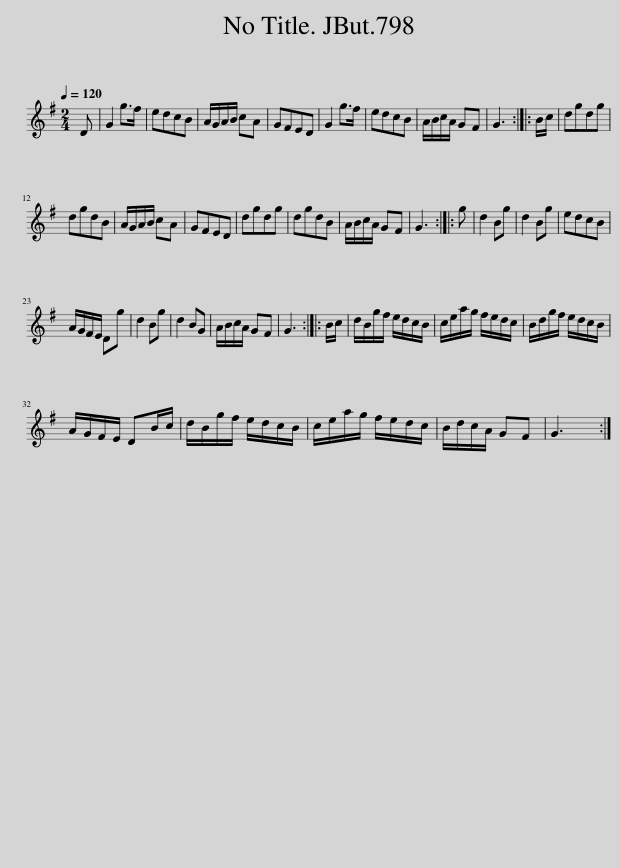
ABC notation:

X:1
L:1/8
Q:1/4=120
M:2/4
I:linebreak $
K:G
V:1 treble
V:1
 D | G2 g>f | edcB | A/G/A/B/ cA | GFED | %5
 G2 g>f | edcB | A/B/c/A/ GF | G3 :: B/c/ | %10
 dgdg |$ dgdB | A/G/A/B/ cA | GFED | dgdg | %15
 dgdB | A/B/c/A/ GF | G3 :: g | d2 Bg | %20
 d2 Bg | edcB |$ A/G/F/E/ Dg | d2 Bg | d2 BG | %25
 A/B/c/A/ GF | G3 :: B/c/ | d/B/g/f/ e/d/c/B/ | c/e/a/g/ f/e/d/c/ | %30
 B/d/g/f/ e/d/c/B/ |$ A/G/F/E/ DB/c/ | d/B/g/f/ e/d/c/B/ | c/e/a/g/ f/e/d/c/ | B/d/c/A/ GF | %35
 G3 :| %36
